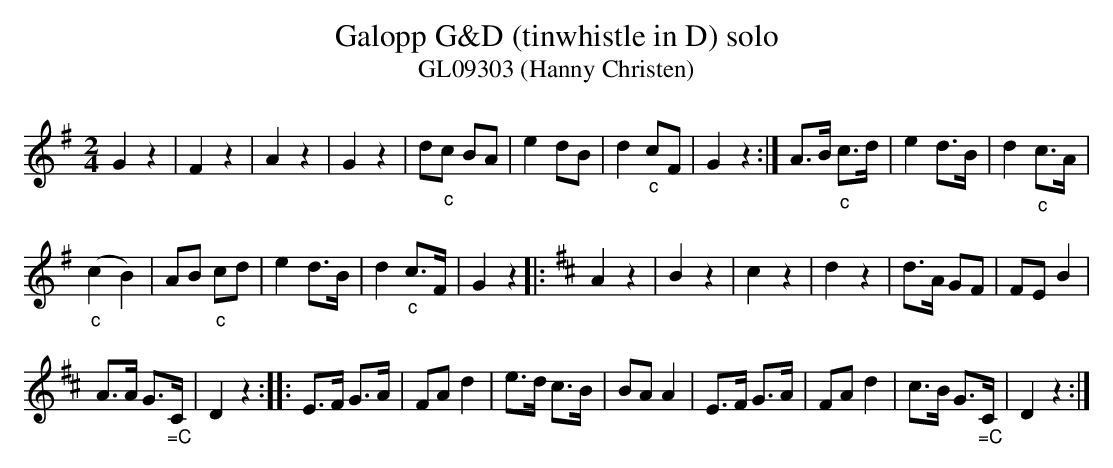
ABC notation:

X:1
T:Galopp G&D (tinwhistle in D) solo
T:GL09303 (Hanny Christen)
M:2/4
L:1/8
K:G transpose=12
G2z2 | F2z2 | A2z2 | G2z2 | d"_c"c BA | e2dB | d2 "_c"cF | G2z2 :| A>B "_c"c>d | e2 d>B | d2 "_c"c>A |
("_c"c2B2) | AB "_c"cd | e2 d>B | d2 "_c"c>F | G2z2 |: [K:D] A2z2 | B2z2 | c2z2 | d2z2 | d>A GF | FE B2 |
A>A G>"_=C"C | D2z2 :: E>F G>A | FA d2 | e>d c>B | BAA2 | E>F G>A | FA d2 | c>B G>"_=C"C | D2z2 :|
